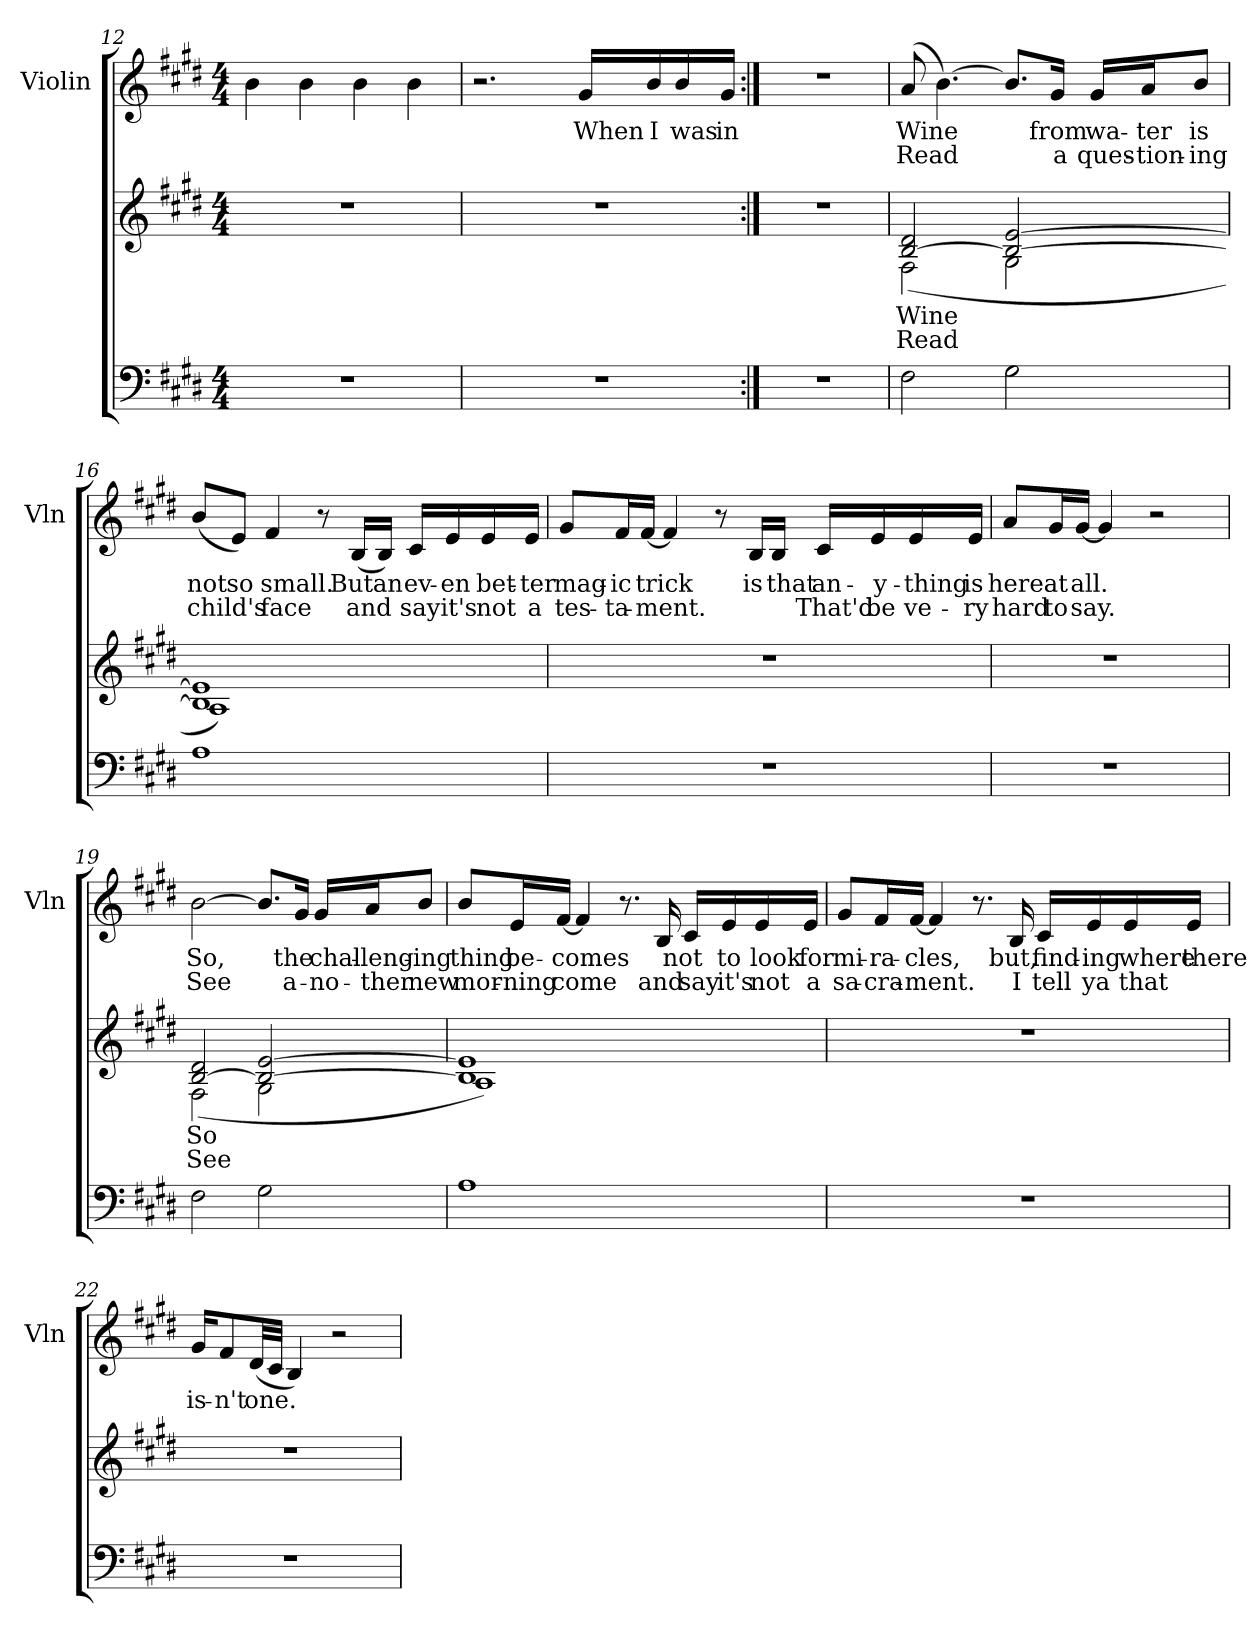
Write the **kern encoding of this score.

**kern	**kern	**text	**text	**kern	**text	**text
*part2	*part2	*part2	*part2	*part1	*part1	*part1
*staff3	*staff2	*staff2	*staff2	*staff1	*staff1	*staff1
*	*	*	*	*I"Violin	*	*
*	*	*	*	*I'Vln	*	*
!!LO:LB:g=z
*clefF4	*clefG2	*	*	*clefG2	*	*
*k[f#c#g#d#]	*k[f#c#g#d#]	*	*	*k[f#c#g#d#]	*	*
*M4/4	*M4/4	*	*	*M4/4	*	*
=12	=12	=12	=12	=12	=12	=12
1r	1r	.	.	4b	.	.
.	.	.	.	4b	.	.
.	.	.	.	4b	.	.
.	.	.	.	4b	.	.
=13	=13	=13	=13	=13	=13	=13
1r	1r	.	.	2.r	.	.
.	.	.	.	16g#LL	When	.
.	.	.	.	16b	I	.
.	.	.	.	16b	was	.
.	.	.	.	16g#JJ	in	.
=14:|!	=14:|!	=14:|!	=14:|!	=14:|!	=14:|!	=14:|!
1r	1r	.	.	1r	.	.
=15	=15	=15	=15	=15	=15	=15
*	*^	*	*	*	*	*
2F#\	[2B/ 2d#/	(2F#\	Wine	Read	(>8a/	Wine	Read
.	.	.	.	.	[4.b\)	.	.
2G#\	2B_/ [2e/	2G#\	.	.	8.bL]	.	.
.	.	.	.	.	16g#Jk	from	a
.	.	.	.	.	16g#LL	wa-	ques-
.	.	.	.	.	16aJ	-ter	-tion-
.	.	.	.	.	8bJ	is	-ing
!!LO:LB:g=z
=16	=16	=16	=16	=16	=16	=16	=16
1A	1B] 1e]	1A)	.	.	(<8bL	not	child's
.	.	.	.	.	8eJ)	so	.
.	.	.	.	.	4f#/	small.	face
.	.	.	.	.	8r	.	.
.	.	.	.	.	(<16BLL	But	and
.	.	.	.	.	16BJJ)	an	.
.	.	.	.	.	16c#LL	ev-	say
.	.	.	.	.	16e	-en	it's
.	.	.	.	.	16e	bet-	not
.	.	.	.	.	16eJJ	-ter	a
*	*v	*v	*	*	*	*	*
=17	=17	=17	=17	=17	=17	=17
1r	1r	.	.	8g#L	mag-	tes-
.	.	.	.	16f#L	-ic	-ta-
.	.	.	.	[16f#JJ	trick	-ment.
.	.	.	.	4f#/]	.	.
.	.	.	.	8r	.	.
.	.	.	.	16BLL	is	.
.	.	.	.	16BJJ	that	.
.	.	.	.	16c#LL	an-	That'd
.	.	.	.	16e	-y-	be
.	.	.	.	16e	-thing	ve-
.	.	.	.	16eJJ	is	-ry
=18	=18	=18	=18	=18	=18	=18
1r	1r	.	.	8aL	here	hard
.	.	.	.	16g#L	at	to
.	.	.	.	[16g#JJ	all.	say.
.	.	.	.	4g#/]	.	.
.	.	.	.	2r	.	.
!!LO:LB:g=z
=19	=19	=19	=19	=19	=19	=19
*	*^	*	*	*	*	*
2F#\	[2B/ 2d#/	(2F#\	So	See	[2b\	So,	See
2G#\	2B_/ [2e/	2G#\	.	.	8.bL]	.	.
.	.	.	.	.	16g#Jk	the	a-
.	.	.	.	.	16g#LL	chal-	-no-
.	.	.	.	.	16aJ	-leng-	-ther
.	.	.	.	.	8bJ	-ing	new
=20	=20	=20	=20	=20	=20	=20	=20
1A	1B] 1e]	1A)	.	.	8bL	thing	mor-
.	.	.	.	.	16eL	be-	-ning
.	.	.	.	.	[16f#JJ	-comes	come
.	.	.	.	.	4f#/]	.	.
.	.	.	.	.	8.r	.	.
.	.	.	.	.	16B/	.	and
.	.	.	.	.	16c#LL	not	say
.	.	.	.	.	16e	to	it's
.	.	.	.	.	16e	look	not
.	.	.	.	.	16eJJ	for	a
*	*v	*v	*	*	*	*	*
=21	=21	=21	=21	=21	=21	=21
1r	1r	.	.	8g#L	mi-	sa-
.	.	.	.	16f#L	-ra-	-cra-
.	.	.	.	[16f#JJ	-cles,	-ment.
.	.	.	.	4f#/]	.	.
.	.	.	.	8.r	.	.
.	.	.	.	16B/	but,	I
.	.	.	.	16c#LL	find-	tell
.	.	.	.	16e	-ing	ya
.	.	.	.	16e	where	that
.	.	.	.	16eJJ	there	.
!!LO:PB:g=z
=22	=22	=22	=22	=22	=22	=22
1r	1r	.	.	16g#KL	is-	.
.	.	.	.	8f#	-n't	.
.	.	.	.	(<32d#LL	one.	.
.	.	.	.	32c#JJJ	.	.
.	.	.	.	4B/)	.	.
.	.	.	.	2r	.	.
=	=	=	=	=	=	=
*-	*-	*-	*-	*-	*-	*-
